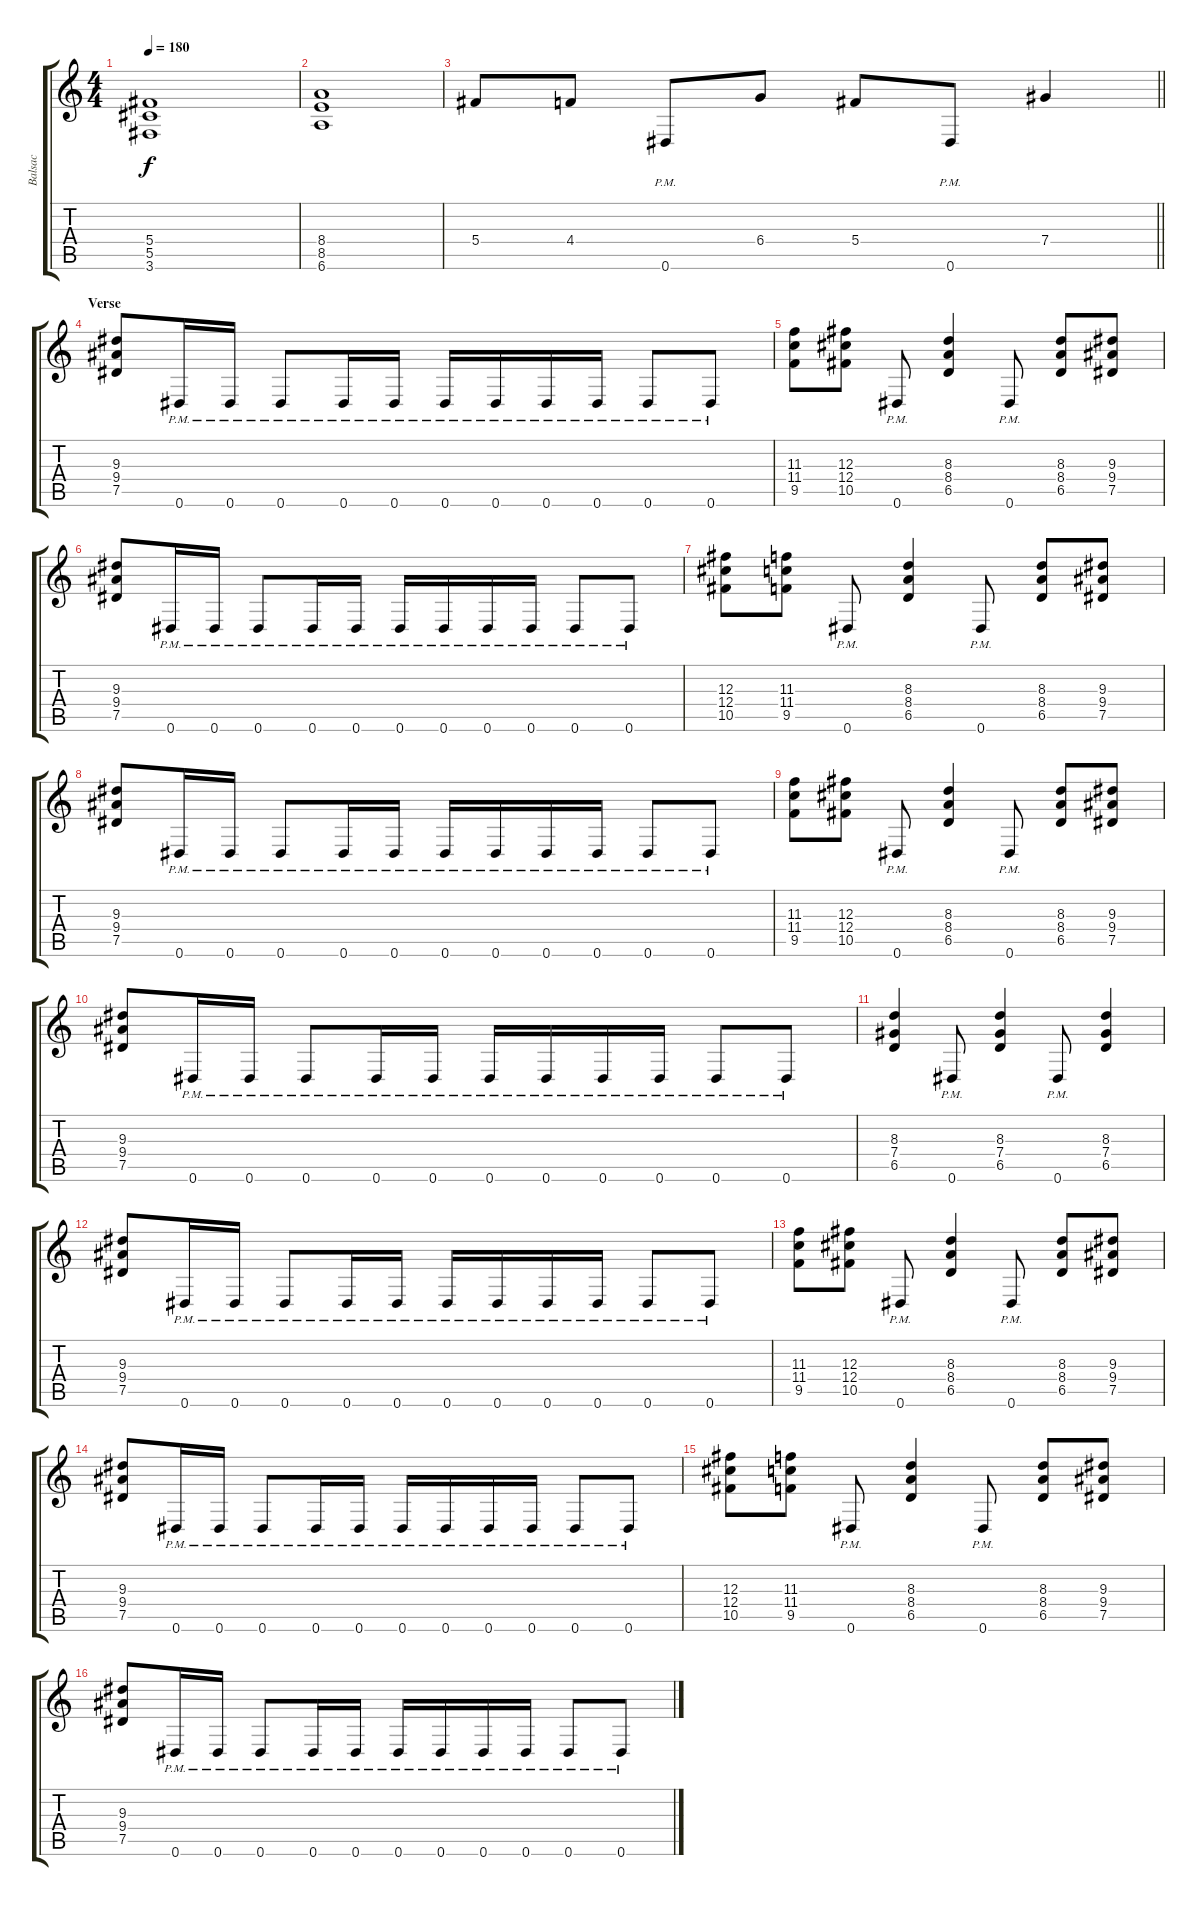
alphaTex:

\track ("Balsac" "Balsac") {instrument overdrivenguitar}
\staff {score tabs}
\tuning (Eb4 Bb3 Gb3 Db3 Ab2 Eb2) {hide}
\ts (4 4)
\tempo 180
\clef g2
\ks c
(5.4 5.5 3.6).1{dy f} |
(8.4 8.5 6.6).1 |
\barLineRight lightlight
5.4.8 4.4.8 0.6{pm}.8 6.4.8 5.4.8 0.6{pm}.8 7.4.4 |
\section ("" "Verse")
(9.3 9.4 7.5).8 0.6{pm}.16 0.6{pm}.16 0.6{pm}.8 0.6{pm}.16 0.6{pm}.16 0.6{pm}.16 0.6{pm}.16 0.6{pm}.16 0.6{pm}.16 0.6{pm}.8 0.6{pm}.8 |
(11.3 11.4 9.5).8 (12.3 12.4 10.5).8 0.6{pm}.8 (8.3 8.4 6.5).4 0.6{pm}.8 (8.3 8.4 6.5).8 (9.3 9.4 7.5).8 |
(9.3 9.4 7.5).8 0.6{pm}.16 0.6{pm}.16 0.6{pm}.8 0.6{pm}.16 0.6{pm}.16 0.6{pm}.16 0.6{pm}.16 0.6{pm}.16 0.6{pm}.16 0.6{pm}.8 0.6{pm}.8 |
(12.3 12.4 10.5).8 (11.3 11.4 9.5).8 0.6{pm}.8 (8.3 8.4 6.5).4 0.6{pm}.8 (8.3 8.4 6.5).8 (9.3 9.4 7.5).8 |
(9.3 9.4 7.5).8 0.6{pm}.16 0.6{pm}.16 0.6{pm}.8 0.6{pm}.16 0.6{pm}.16 0.6{pm}.16 0.6{pm}.16 0.6{pm}.16 0.6{pm}.16 0.6{pm}.8 0.6{pm}.8 |
(11.3 11.4 9.5).8 (12.3 12.4 10.5).8 0.6{pm}.8 (8.3 8.4 6.5).4 0.6{pm}.8 (8.3 8.4 6.5).8 (9.3 9.4 7.5).8 |
(9.3 9.4 7.5).8 0.6{pm}.16 0.6{pm}.16 0.6{pm}.8 0.6{pm}.16 0.6{pm}.16 0.6{pm}.16 0.6{pm}.16 0.6{pm}.16 0.6{pm}.16 0.6{pm}.8 0.6{pm}.8 |
(8.3 7.4 6.5).4 0.6{pm}.8 (8.3 7.4 6.5).4 0.6{pm}.8 (8.3 7.4 6.5).4 |
(9.3 9.4 7.5).8 0.6{pm}.16 0.6{pm}.16 0.6{pm}.8 0.6{pm}.16 0.6{pm}.16 0.6{pm}.16 0.6{pm}.16 0.6{pm}.16 0.6{pm}.16 0.6{pm}.8 0.6{pm}.8 |
(11.3 11.4 9.5).8 (12.3 12.4 10.5).8 0.6{pm}.8 (8.3 8.4 6.5).4 0.6{pm}.8 (8.3 8.4 6.5).8 (9.3 9.4 7.5).8 |
(9.3 9.4 7.5).8 0.6{pm}.16 0.6{pm}.16 0.6{pm}.8 0.6{pm}.16 0.6{pm}.16 0.6{pm}.16 0.6{pm}.16 0.6{pm}.16 0.6{pm}.16 0.6{pm}.8 0.6{pm}.8 |
(12.3 12.4 10.5).8 (11.3 11.4 9.5).8 0.6{pm}.8 (8.3 8.4 6.5).4 0.6{pm}.8 (8.3 8.4 6.5).8 (9.3 9.4 7.5).8 |
(9.3 9.4 7.5).8 0.6{pm}.16 0.6{pm}.16 0.6{pm}.8 0.6{pm}.16 0.6{pm}.16 0.6{pm}.16 0.6{pm}.16 0.6{pm}.16 0.6{pm}.16 0.6{pm}.8 0.6{pm}.8
